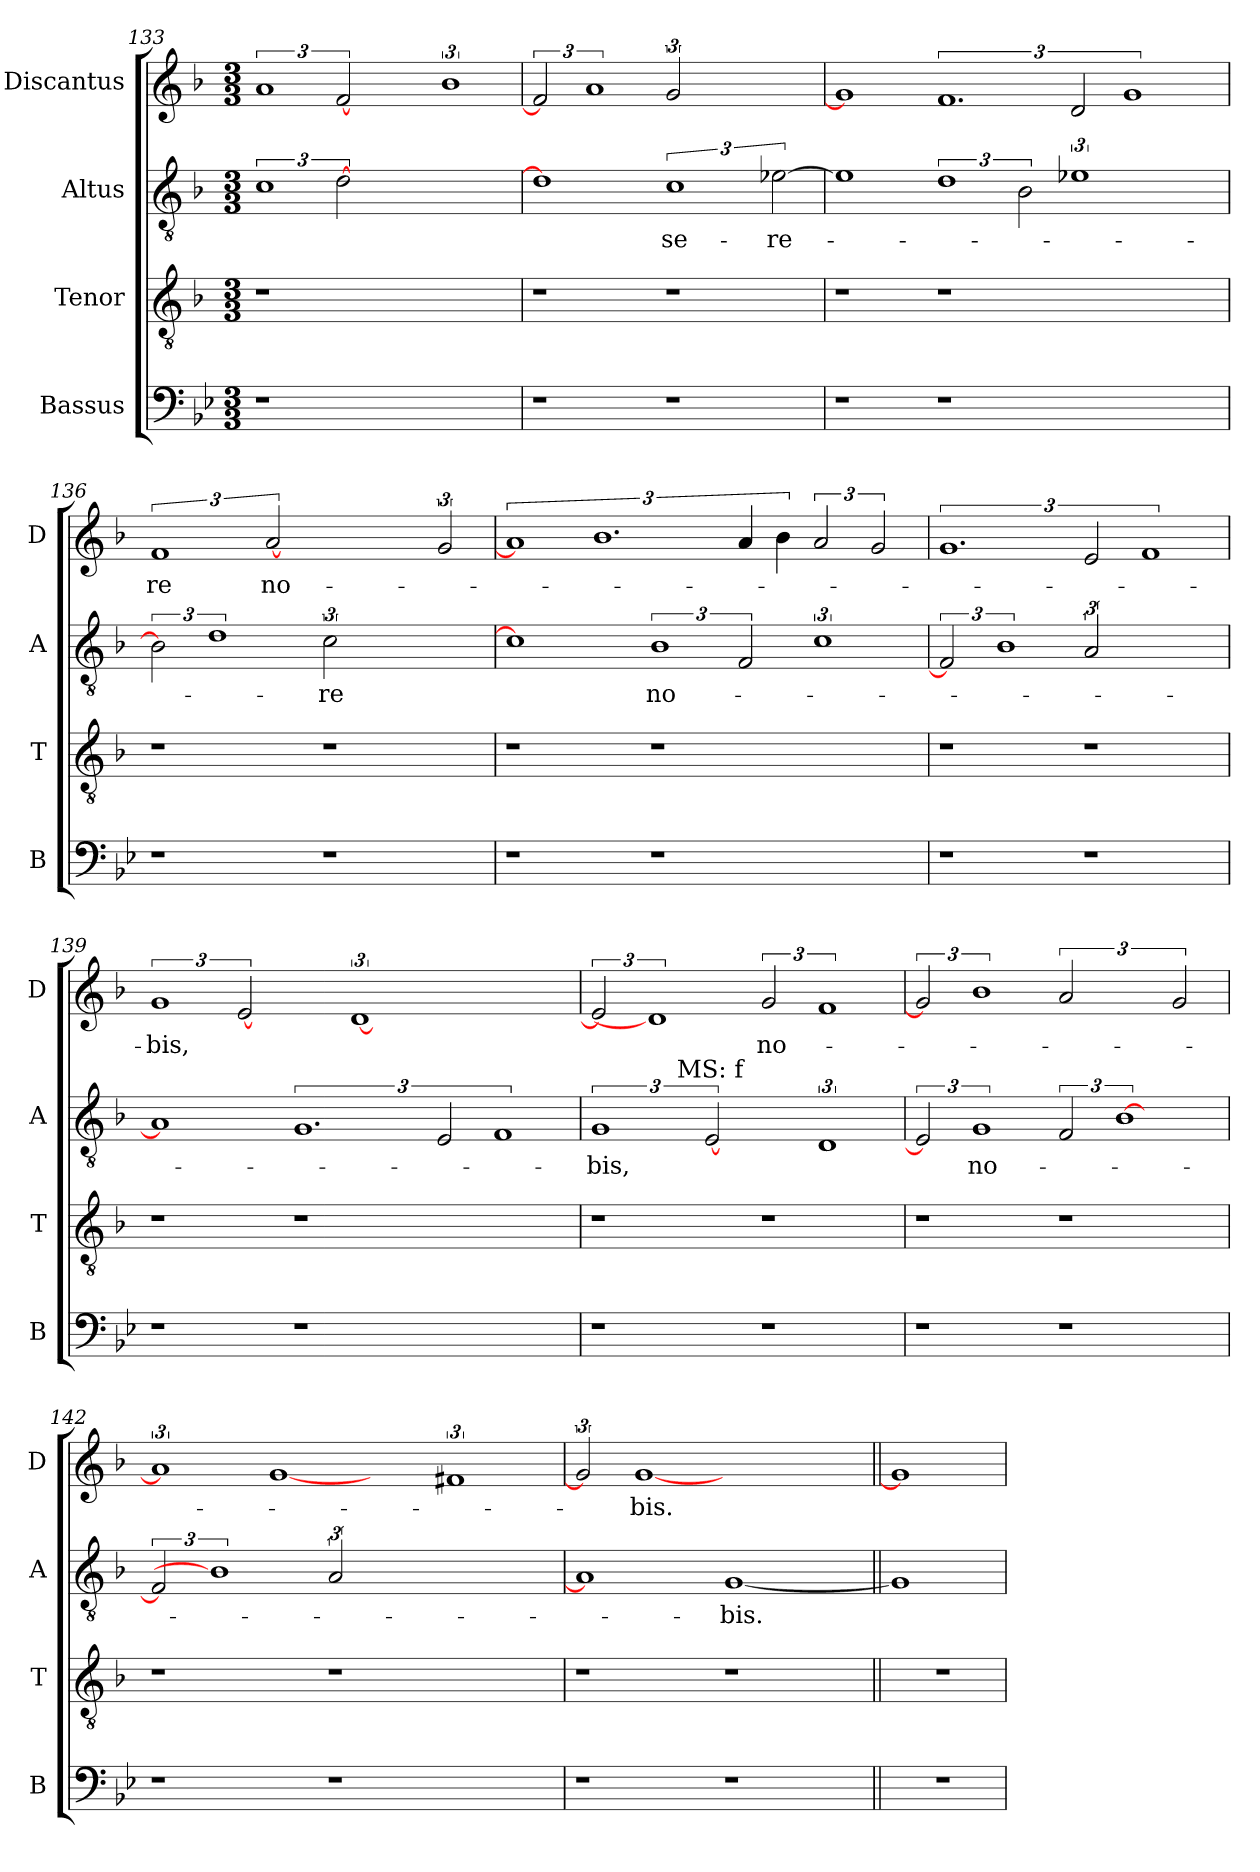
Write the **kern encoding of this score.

**kern	**kern	**kern	**text	**kern	**text
*part4	*part3	*part2	*part2	*part1	*part1
*staff4	*staff3	*staff2	*staff2	*staff1	*staff1
*I"Bassus	*I"Tenor	*I"Altus	*	*I"Discantus	*
*I'B	*I'T	*I'A	*	*I'D	*
*clefF4	*clefGv2	*clefGv2	*	*clefG2	*
*k[b-e-]	*k[b-]	*k[b-]	*	*k[b-]	*
*M3/3	*M3/3	*M3/3	*	*M3/3	*
=133	=133	=133	=133	=133	=133
1r	1r	3%2c	.	3%2a	.
.	.	[3d	.	[3f	.
1ryy	1ryy	1ryy	.	3ryy	.
.	.	.	.	3%2b-	.
=134	=134	=134	=134	=134	=134
1r	1r	1d]	.	3f]	.
.	.	.	.	3%2a	.
1r	1r	3%2c	-se-	[3g	.
.	.	.	.	3%2ryy	.
.	.	[3e-X	-re-	.	.
=135	=135	=135	=135	=135	=135
1r	1r	1e-]	.	1g]	.
1r	1r	3%2d	.	3%2.f	.
.	.	[3B-	.	.	.
1ryy	1ryy	3%2e-X	.	3d	.
.	.	.	.	3%2g	.
.	.	3ryy	.	.	.
=136	=136	=136	=136	=136	=136
1r	1r	3B-]	.	3%2f	-re
.	.	3%2d	.	.	.
.	.	.	.	[3a	no-
1r	1r	[3c	-re	3%2ryy	.
.	.	3%2ryy	.	.	.
.	.	.	.	3g	.
=137	=137	=137	=137	=137	=137
1r	1r	1c]	.	3%2a]	.
.	.	.	.	3%2.b-	.
1r	1r	3%2B-	no-	.	.
.	.	[3F	.	6a	.
.	.	.	.	6b-	.
3%2ryy	3%2ryy	3%2c	.	3a	.
.	.	.	.	3g	.
=138	=138	=138	=138	=138	=138
1r	1r	3F]	.	3%2.g	.
.	.	3%2B-	.	.	.
1r	1r	[3A	.	3e	.
.	.	3%2ryy	.	3%2f	.
=139	=139	=139	=139	=139	=139
1r	1r	1A]	.	3%2g	-bis,
.	.	.	.	[3e	.
1r	1r	3%2.G	.	3ryy	.
.	.	.	.	[3%2d	.
1ryy	1ryy	3E	.	1ryy	.
.	.	3%2F	.	.	.
=140	=140	=140	=140	=140	=140
1r	1r	3%2G	-bis,	3e]	.
.	.	.	.	3%2d]	.
!	!	!LO:TX:a:t=MS&colon; f	!	!	!
.	.	[3E	.	.	.
1r	1r	3ryy	.	[3g	no-
.	.	3%2D	.	3%2f	.
=141	=141	=141	=141	=141	=141
1r	1r	3E]	.	3g]	.
.	.	3%2G	no-	3%2b-	.
1r	1r	[3F	.	[3a	.
.	.	[3%2B-	.	3ryy	.
.	.	.	.	3g	.
=142	=142	=142	=142	=142	=142
1r	1r	3F]	.	3%2a]	.
.	.	3%2B-]	.	.	.
.	.	.	.	[1g	.
1r	1r	[3A	.	.	.
.	.	1ryy	.	.	.
.	.	.	.	3%2f#X	.
3ryy	3ryy	.	.	.	.
=143	=143	=143	=143	=143	=143
1r	1r	1A]	.	3g]	.
.	.	.	.	[1g	-bis.
1r	1r	[1G	-bis.	.	.
.	.	.	.	3%2ryy	.
=144||	=144||	=144||	=144||	=144||	=144||
1r	1r	1G]	.	1g]	.
=	=	=	=	=	=
*-	*-	*-	*-	*-	*-
